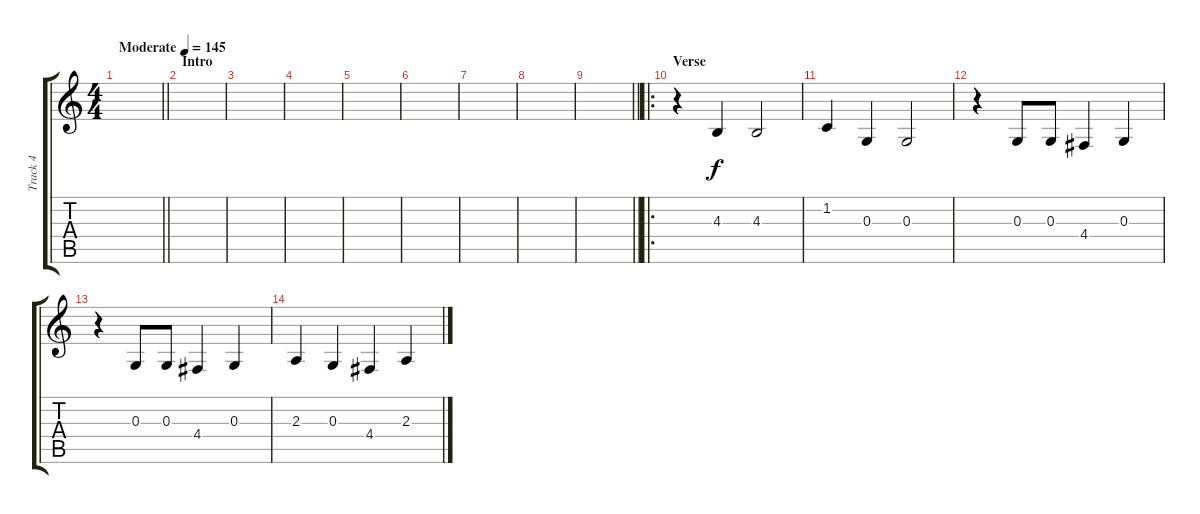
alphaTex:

\track ("Track 4" "Track 4") {mute instrument lead6voice}
\staff {score tabs}
\tuning (E4 B3 G3 D3 A2 E2) {hide}
\ts (4 4)
\tempo (145 "Moderate")
\clef g2
\barLineRight lightlight
\ks c
|
\section ("" "Intro")
|
|
|
|
|
|
|
\barLineRight lightlight
|
\ro
\section ("" "Verse")
r.4 4.3.4 4.3.2 |
1.2.4 0.3.4 0.3.2 |
r.4 0.3.8 0.3.8 4.4.4 0.3.4 |
r.4 0.3.8 0.3.8 4.4.4 0.3.4 |
2.3.4 0.3.4 4.4.4 2.3.4
